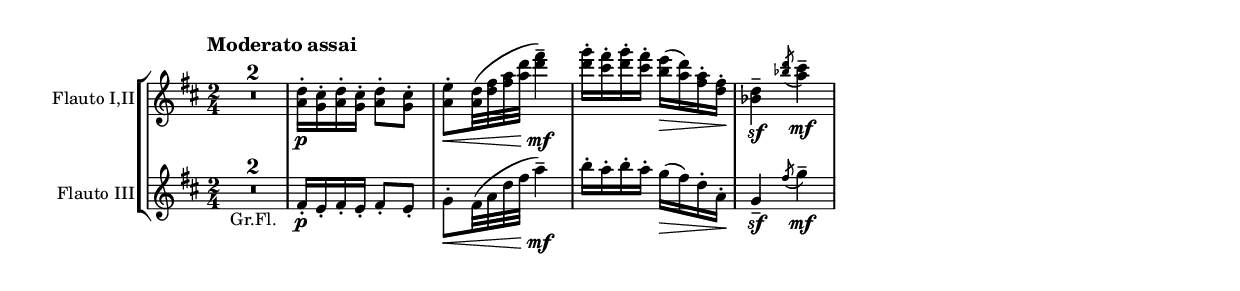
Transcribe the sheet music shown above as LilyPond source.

\version "2.11.61"
#(set-global-staff-size 15)
\paper {
  line-width = 16\cm
  indent = 0\cm
}

% NR 2.whatever  Wind 

% Tchaikovsky
% Nutcracker Suite, VII Dance of the Merlitons
\score {
  \new StaffGroup <<
    \new Staff \relative c'' {
      \set Staff.instrumentName = "Flauto I,II"
      \once \override Score.RehearsalMark #'self-alignment-X = #-1
      \once \override Score.RehearsalMark #'break-align-symbols =
#'(time-signature)
      \once \override Score.TimeSignature
#'break-align-anchor-alignment = #LEFT
      \once \override Score.RehearsalMark #'padding = #4
      \mark \markup \large \bold {Moderato assai}
      \key d \major
      \time 2/4
      \compressFullBarRests
      R2*2
      <d a>16-.\p <cis g>-. <d a>-. <cis g>-. <d a>8-. <cis g>-.
      <e a,>-.\< <d a>32( <fis d> <a fis> <d a> <fis d>4--)\mf
      <g d>16-. <fis cis>-. <g d>-. <fis cis>-.
        <e b>(\> <d a>) <a fis>-. <fis d>-.\!
      <d bes>4--\sf \acciaccatura {<d' bes>8} <cis a>4--\mf
    }
    \new Staff \relative c' {
      \set Staff.instrumentName = "Flauto III"
      \key d \major
      \time 2/4
      \compressFullBarRests
      R2*2_\markup{Gr.Fl.}
      fis16-.\p e-. fis-. e-. fis8-. e-.
      g8-.\< fis32( a d fis a4--)\mf
      b16-. a-. b-. a-. g(\> fis) d-. a-.\!
      g4--\sf \acciaccatura fis'8 g4--\mf
    }
  >>
}

